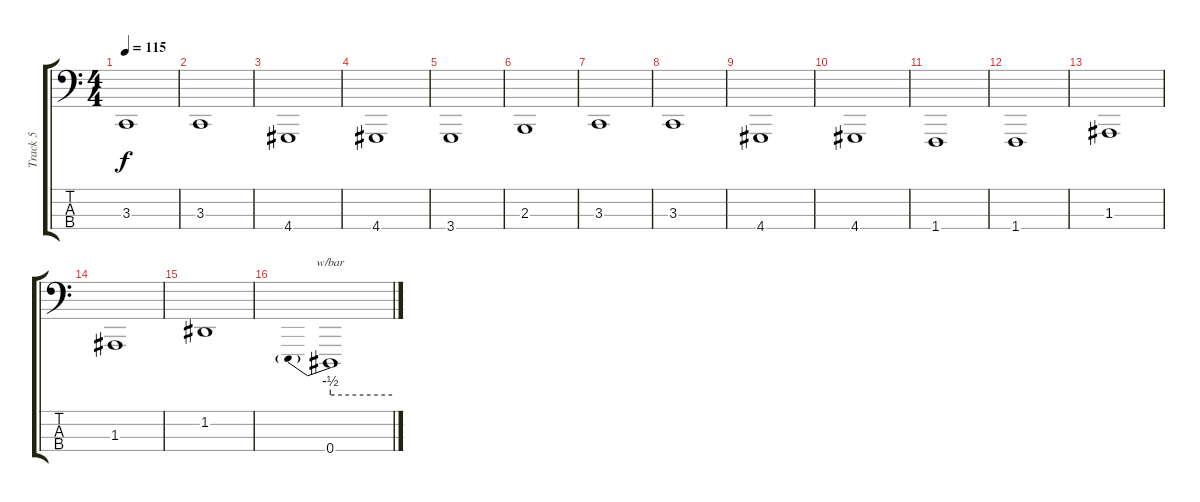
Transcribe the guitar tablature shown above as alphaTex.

\track ("Track 5" "Track 5") {instrument stringensemble1}
\staff {score tabs}
\tuning (G2 D2 A1 E1) {hide}
\ts (4 4)
\tempo 115
\clef f4
\ks c
3.3.1{dy f} |
3.3.1 |
4.4.1 |
4.4.1 |
3.4.1 |
2.3.1 |
3.3.1 |
3.3.1 |
4.4.1 |
4.4.1 |
1.4.1 |
1.4.1 |
1.3.1 |
1.3.1 |
1.2.1 |
0.4.1{tbe (predive default 0 -2 60 -2)}
